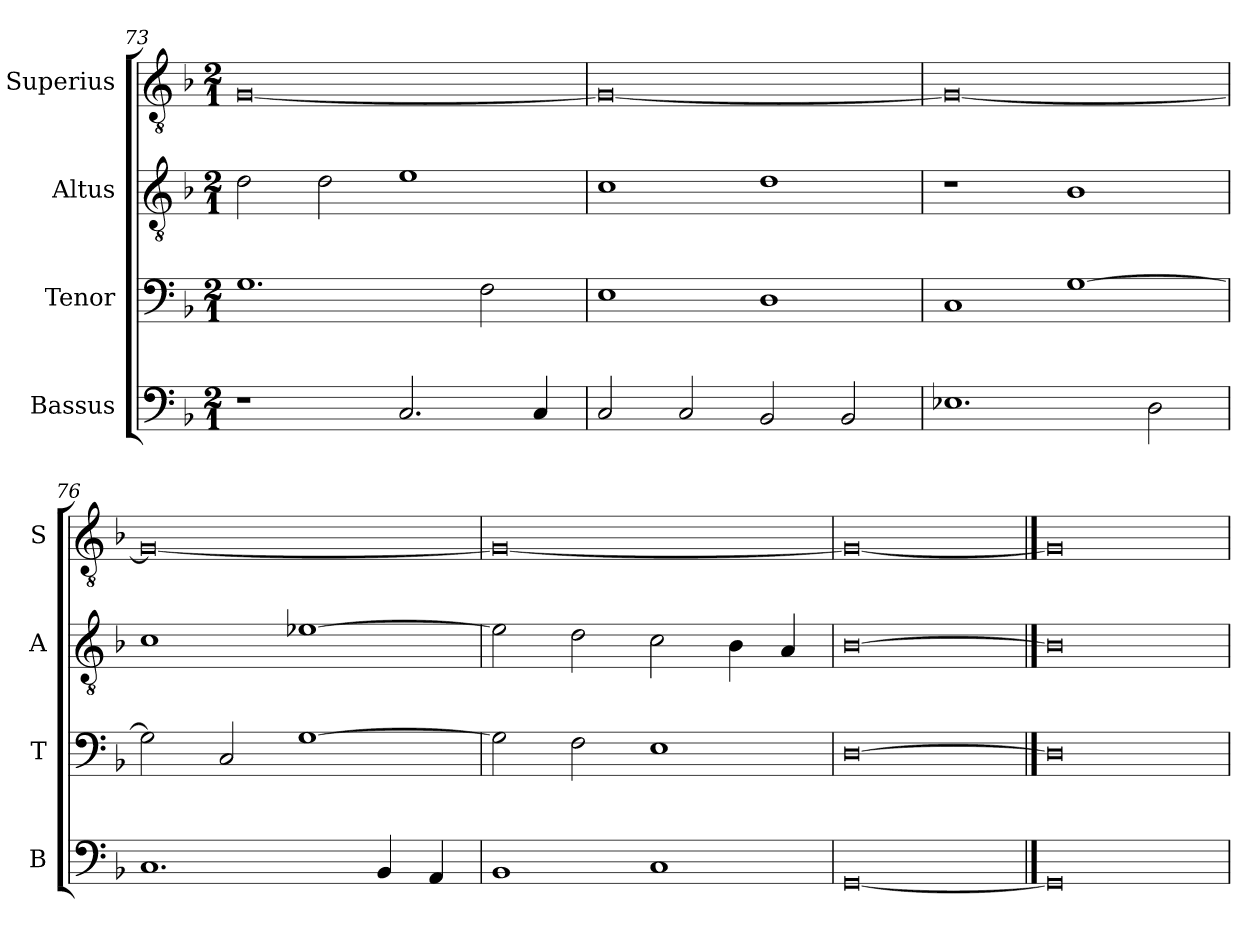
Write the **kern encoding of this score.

**kern	**kern	**kern	**kern
*part4	*part3	*part2	*part1
*staff4	*staff3	*staff2	*staff1
*I"Bassus	*I"Tenor	*I"Altus	*I"Superius
*I'B	*I'T	*I'A	*I'S
*clefF4	*clefF4	*clefGv2	*clefGv2
*k[b-]	*k[b-]	*k[b-]	*k[b-]
*F:	*F:	*F:	*F:
*M2/1	*M2/1	*M2/1	*M2/1
=73	=73	=73	=73
1r	1.G	2d	[0G
.	.	2d	.
2.C	.	1e	.
.	2F	.	.
4C	.	.	.
=74	=74	=74	=74
2C	1E	1c	0G_
2C	.	.	.
2BB-	1D	1d	.
2BB-	.	.	.
=75	=75	=75	=75
1.E-X	1C	1r	0G_
.	[1G	1B-	.
2D	.	.	.
=76	=76	=76	=76
1.C	2G]	1c	0G_
.	2C	.	.
.	[1G	[1e-X	.
4BB-	.	.	.
4AA	.	.	.
=77	=77	=77	=77
1BB-	2G]	2e-]	0G_
.	2F	2d	.
1C	1E	2c	.
.	.	4B-	.
.	.	4A	.
=78	=78	=78	=78
[0GG	[0D	[0B-	0G_
==79	==79	==79	==79
0GG]	0D]	0B-]	0G]
=	=	=	=
*-	*-	*-	*-
